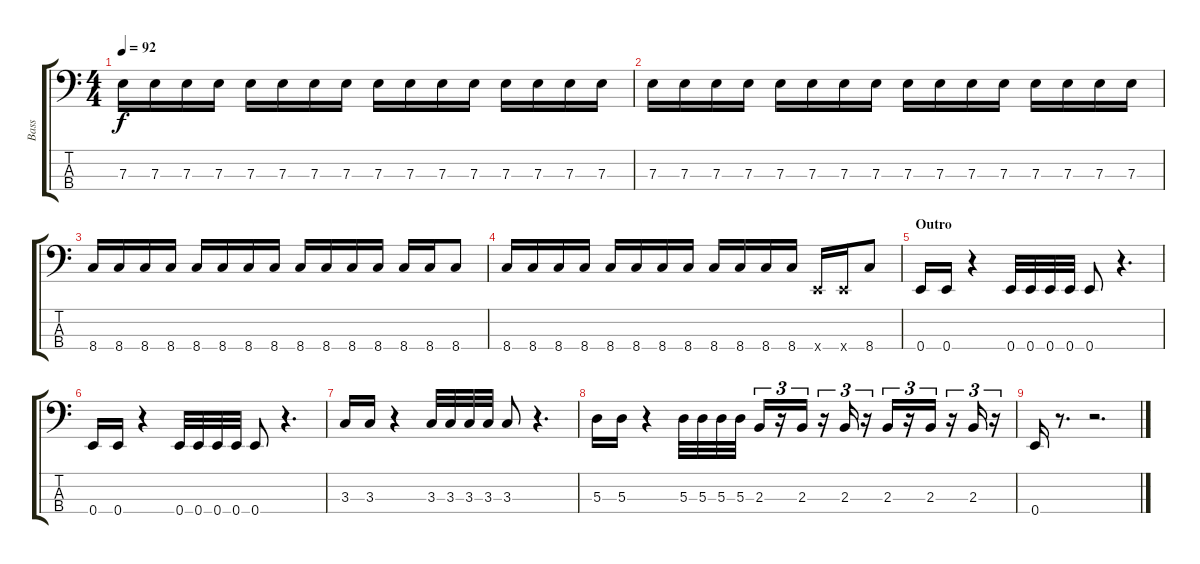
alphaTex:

\track ("Bass" "Bass") {instrument electricbassfinger}
\staff {score tabs}
\tuning (G2 D2 A1 E1) {hide}
\ts (4 4)
\tempo 92
\clef f4
\ks c
7.3.16{dy f} 7.3.16 7.3.16 7.3.16 7.3.16 7.3.16 7.3.16 7.3.16 7.3.16 7.3.16 7.3.16 7.3.16 7.3.16 7.3.16 7.3.16 7.3.16 |
7.3.16 7.3.16 7.3.16 7.3.16 7.3.16 7.3.16 7.3.16 7.3.16 7.3.16 7.3.16 7.3.16 7.3.16 7.3.16 7.3.16 7.3.16 7.3.16 |
8.4.16 8.4.16 8.4.16 8.4.16 8.4.16 8.4.16 8.4.16 8.4.16 8.4.16 8.4.16 8.4.16 8.4.16 8.4.16 8.4.16 8.4.8 |
8.4.16 8.4.16 8.4.16 8.4.16 8.4.16 8.4.16 8.4.16 8.4.16 8.4.16 8.4.16 8.4.16 8.4.16 0.4{x}.16 0.4{x}.16 8.4.8 |
\section ("" "Outro")
0.4.16 0.4.16 r.4 0.4.32 0.4.32 0.4.32 0.4.32 0.4.8 r.4{d} |
0.4.16 0.4.16 r.4 0.4.32 0.4.32 0.4.32 0.4.32 0.4.8 r.4{d} |
3.3.16 3.3.16 r.4 3.3.32 3.3.32 3.3.32 3.3.32 3.3.8 r.4{d} |
5.3.16 5.3.16 r.4 5.3.32 5.3.32 5.3.32 5.3.32 2.3.16{tu (3 2)} r.16{tu (3 2)} 2.3.16{tu (3 2)} r.16{tu (3 2)} 2.3.16{tu (3 2)} r.16{tu (3 2)} 2.3.16{tu (3 2)} r.16{tu (3 2)} 2.3.16{tu (3 2)} r.16{tu (3 2)} 2.3.16{tu (3 2)} r.16{tu (3 2)} |
0.4.16 r.8{d} r.2{d}
